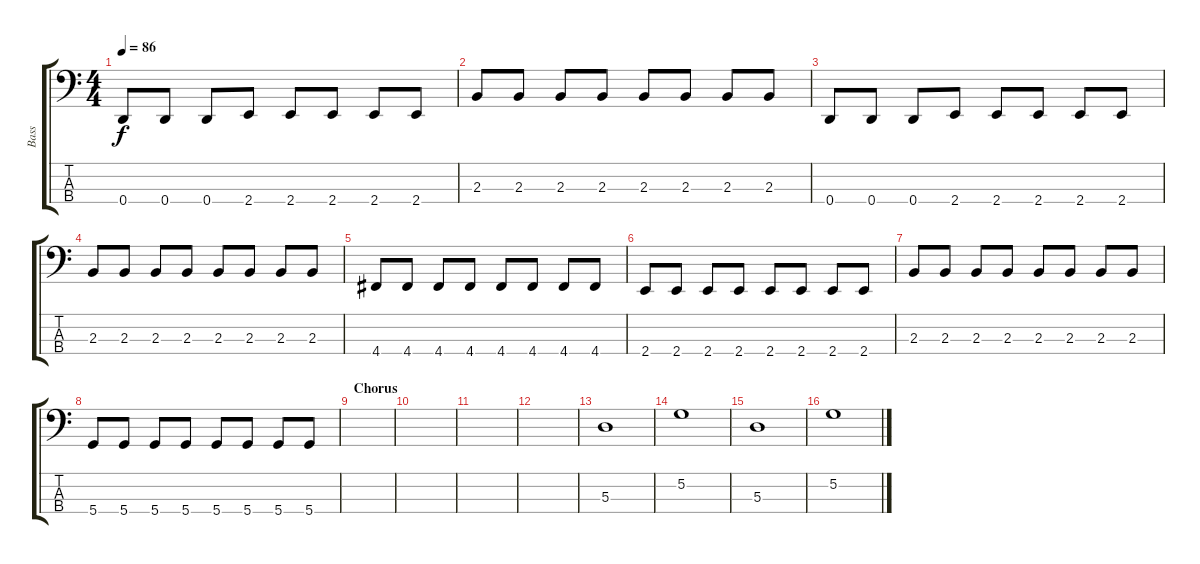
\track ("Bass" "Bass") {instrument electricbassfinger}
\staff {score tabs}
\tuning (G2 D2 A1 D1) {hide}
\ts (4 4)
\tempo 86
\clef f4
\ks c
0.4.8{dy f} 0.4.8 0.4.8 2.4.8 2.4.8 2.4.8 2.4.8 2.4.8 |
2.3.8 2.3.8 2.3.8 2.3.8 2.3.8 2.3.8 2.3.8 2.3.8 |
0.4.8 0.4.8 0.4.8 2.4.8 2.4.8 2.4.8 2.4.8 2.4.8 |
2.3.8 2.3.8 2.3.8 2.3.8 2.3.8 2.3.8 2.3.8 2.3.8 |
4.4.8 4.4.8 4.4.8 4.4.8 4.4.8 4.4.8 4.4.8 4.4.8 |
2.4.8 2.4.8 2.4.8 2.4.8 2.4.8 2.4.8 2.4.8 2.4.8 |
2.3.8 2.3.8 2.3.8 2.3.8 2.3.8 2.3.8 2.3.8 2.3.8 |
5.4.8 5.4.8 5.4.8 5.4.8 5.4.8 5.4.8 5.4.8 5.4.8 |
\section ("" "Chorus")
|
|
|
|
5.3.1 |
5.2.1 |
5.3.1 |
5.2.1
